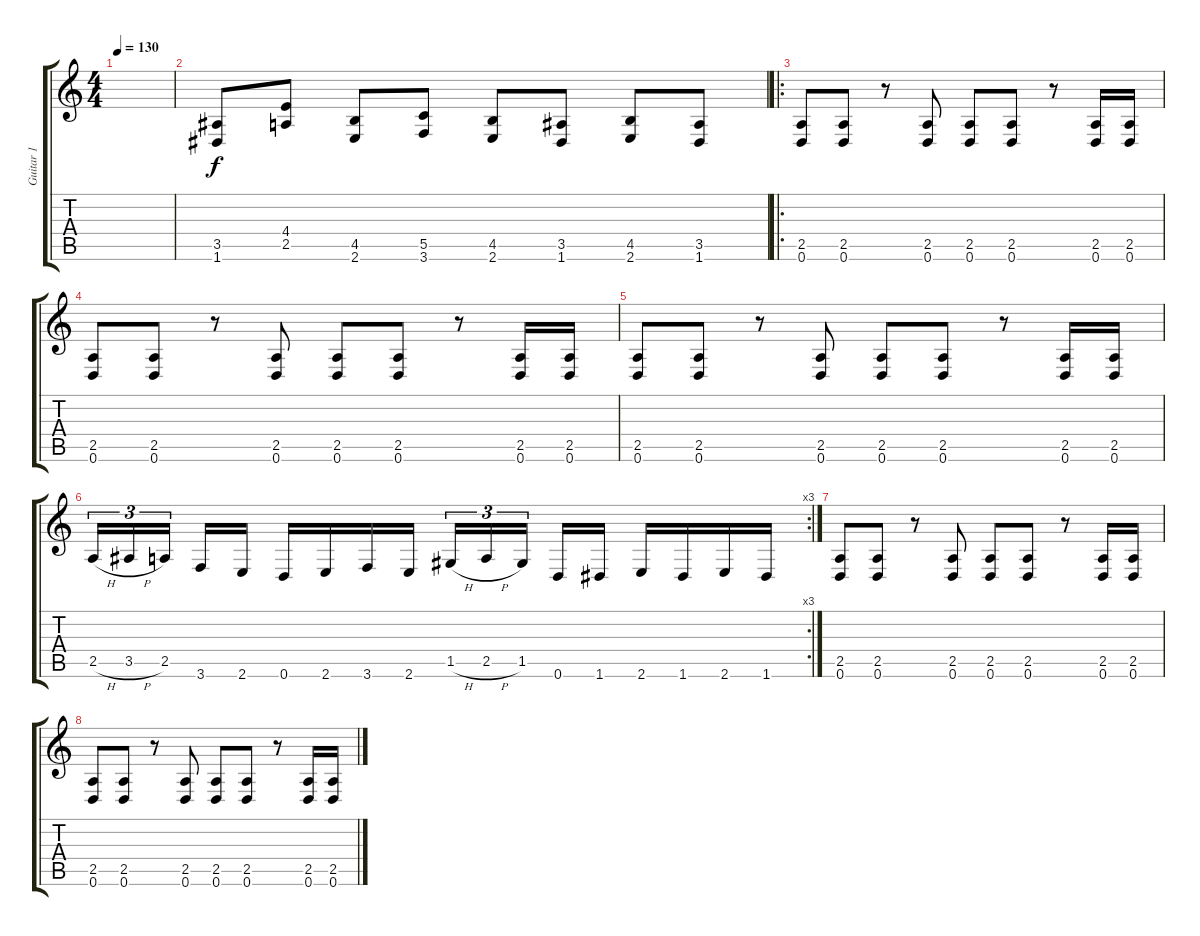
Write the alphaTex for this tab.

\track ("Guitar 1" "Guitar 1") {instrument distortionguitar}
\staff {score tabs}
\tuning (D4 A3 F3 C3 G2 D2) {hide}
\ts (4 4)
\tempo 130
\clef g2
\ks c
|
(3.5 1.6).8 (4.4 2.5).8 (4.5 2.6).8 (5.5 3.6).8 (4.5 2.6).8 (3.5 1.6).8 (4.5 2.6).8 (3.5 1.6).8 |
\ro
(2.5 0.6).8 (2.5 0.6).8 r.8 (2.5 0.6).8 (2.5 0.6).8 (2.5 0.6).8 r.8 (2.5 0.6).16 (2.5 0.6).16 |
(2.5 0.6).8 (2.5 0.6).8 r.8 (2.5 0.6).8 (2.5 0.6).8 (2.5 0.6).8 r.8 (2.5 0.6).16 (2.5 0.6).16 |
(2.5 0.6).8 (2.5 0.6).8 r.8 (2.5 0.6).8 (2.5 0.6).8 (2.5 0.6).8 r.8 (2.5 0.6).16 (2.5 0.6).16 |
\rc 3
2.5{h}.16{tu (3 2)} 3.5{h}.16{tu (3 2)} 2.5.16{tu (3 2)} 3.6.16 2.6.16 0.6.16 2.6.16 3.6.16 2.6.16 1.5{h}.16{tu (3 2)} 2.5{h}.16{tu (3 2)} 1.5.16{tu (3 2)} 0.6.16 1.6.16 2.6.16 1.6.16 2.6.16 1.6.16 |
(2.5 0.6).8 (2.5 0.6).8 r.8 (2.5 0.6).8 (2.5 0.6).8 (2.5 0.6).8 r.8 (2.5 0.6).16 (2.5 0.6).16 |
(2.5 0.6).8 (2.5 0.6).8 r.8 (2.5 0.6).8 (2.5 0.6).8 (2.5 0.6).8 r.8 (2.5 0.6).16 (2.5 0.6).16
